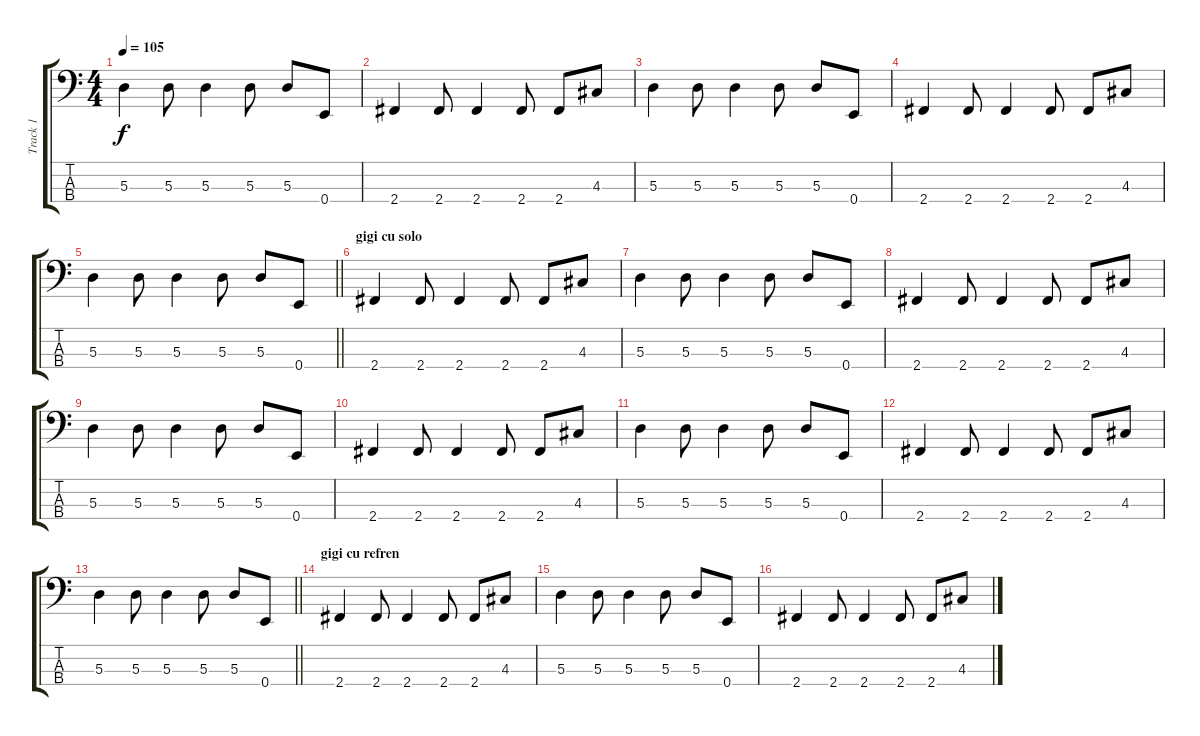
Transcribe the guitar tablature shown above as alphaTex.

\track ("Track 1" "Track 1") {instrument electricbassfinger}
\staff {score tabs}
\tuning (G2 D2 A1 E1) {hide}
\ts (4 4)
\tempo 105
\clef f4
\ks c
5.3.4{dy f} 5.3.8 5.3.4 5.3.8 5.3.8 0.4.8 |
2.4.4 2.4.8 2.4.4 2.4.8 2.4.8 4.3.8 |
5.3.4 5.3.8 5.3.4 5.3.8 5.3.8 0.4.8 |
2.4.4 2.4.8 2.4.4 2.4.8 2.4.8 4.3.8 |
\barLineRight lightlight
5.3.4 5.3.8 5.3.4 5.3.8 5.3.8 0.4.8 |
\section ("" "gigi cu solo")
2.4.4 2.4.8 2.4.4 2.4.8 2.4.8 4.3.8 |
5.3.4 5.3.8 5.3.4 5.3.8 5.3.8 0.4.8 |
2.4.4 2.4.8 2.4.4 2.4.8 2.4.8 4.3.8 |
5.3.4 5.3.8 5.3.4 5.3.8 5.3.8 0.4.8 |
2.4.4 2.4.8 2.4.4 2.4.8 2.4.8 4.3.8 |
5.3.4 5.3.8 5.3.4 5.3.8 5.3.8 0.4.8 |
2.4.4 2.4.8 2.4.4 2.4.8 2.4.8 4.3.8 |
\barLineRight lightlight
5.3.4 5.3.8 5.3.4 5.3.8 5.3.8 0.4.8 |
\section ("" "gigi cu refren")
2.4.4 2.4.8 2.4.4 2.4.8 2.4.8 4.3.8 |
5.3.4 5.3.8 5.3.4 5.3.8 5.3.8 0.4.8 |
2.4.4 2.4.8 2.4.4 2.4.8 2.4.8 4.3.8
